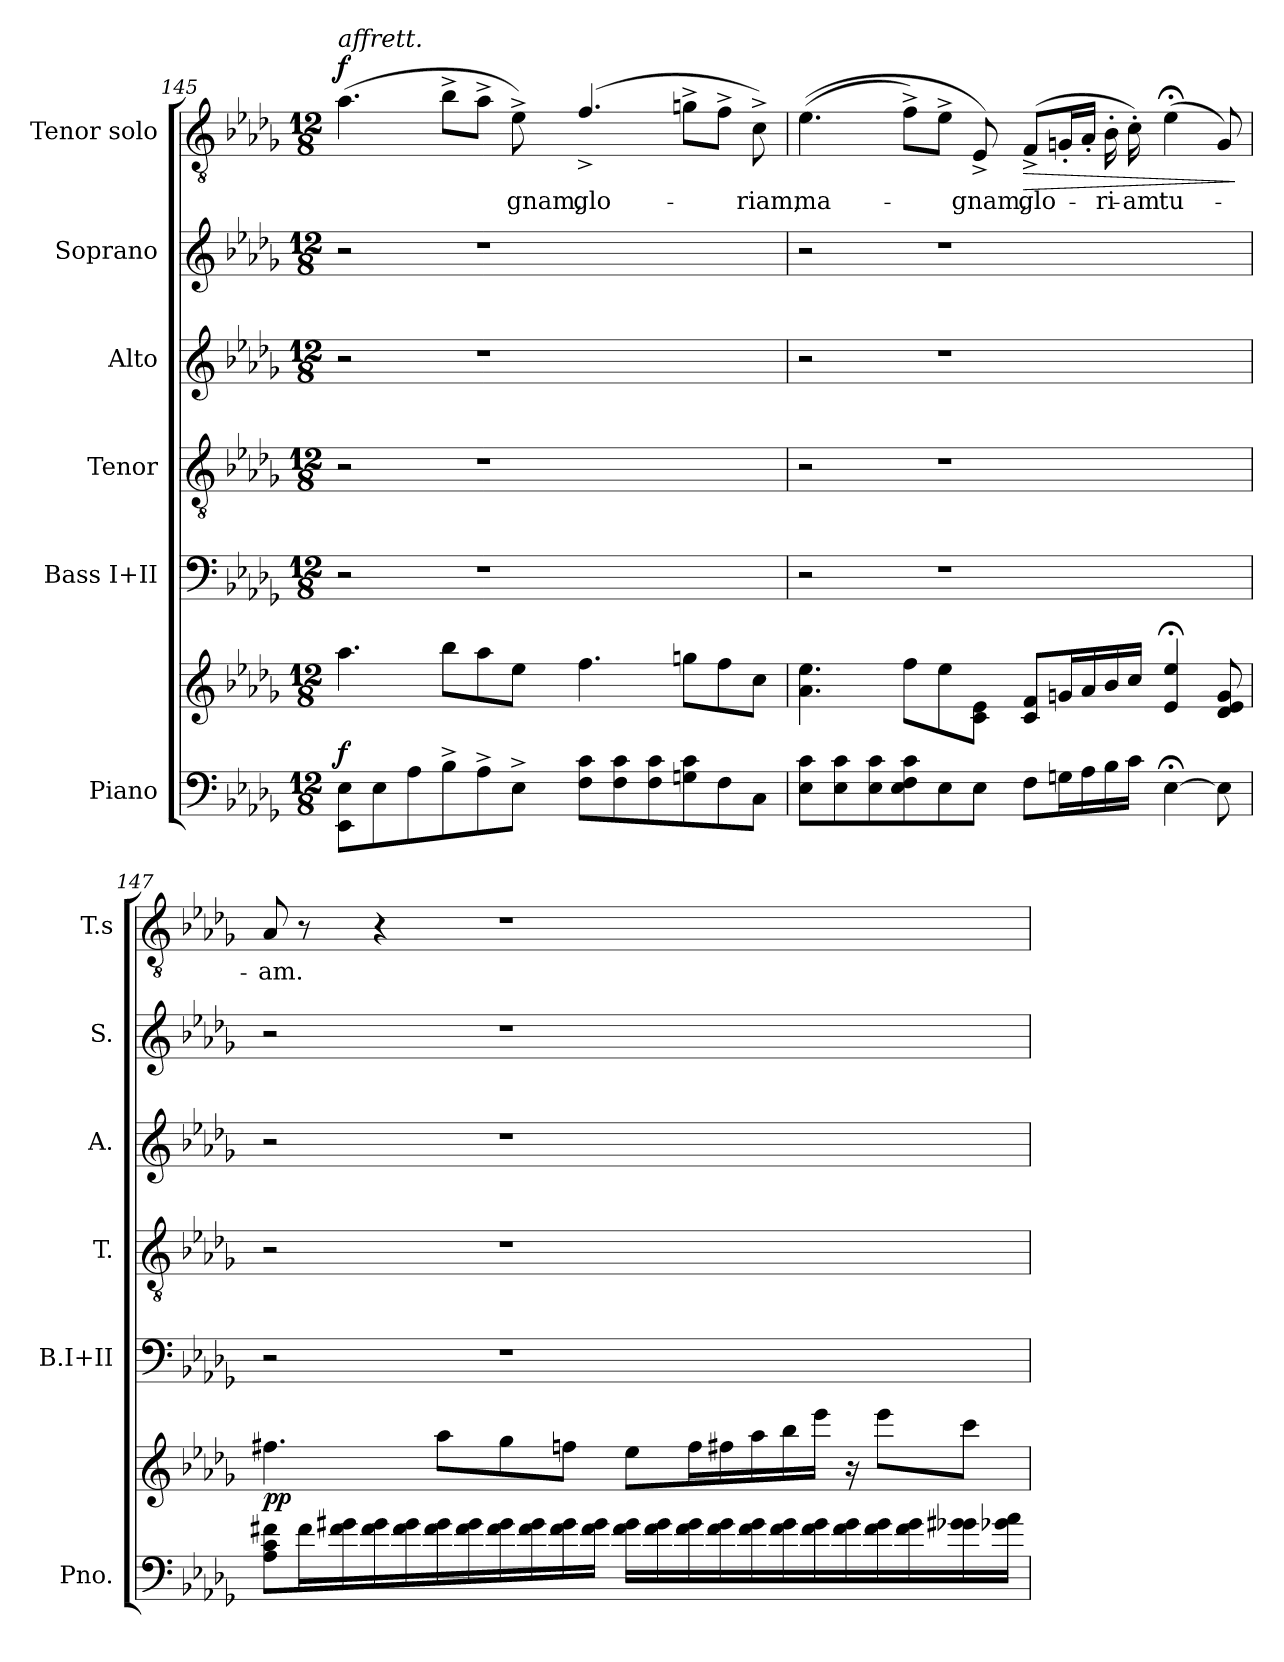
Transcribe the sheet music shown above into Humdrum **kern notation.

**kern	**kern	**dynam	**kern	**kern	**kern	**kern	**kern	**text	**dynam
*part6	*part6	*part6	*part5	*part4	*part3	*part2	*part1	*part1	*part1
*staff7	*staff6	*staff6/7	*staff5	*staff4	*staff3	*staff2	*staff1	*staff1	*staff1
*I"Piano	*	*	*I"Bass I+II	*I"Tenor	*I"Alto	*I"Soprano	*I"Tenor solo	*	*
*I'Pno.	*	*	*I'B.I+II	*I'T.	*I'A.	*I'S.	*I'T.s	*	*
*clefF4	*clefG2	*	*clefF4	*clefGv2	*clefG2	*clefG2	*clefGv2	*	*
*k[b-e-a-d-g-]	*k[b-e-a-d-g-]	*	*k[b-e-a-d-g-]	*k[b-e-a-d-g-]	*k[b-e-a-d-g-]	*k[b-e-a-d-g-]	*k[b-e-a-d-g-]	*	*
*M12/8	*M12/8	*	*M12/8	*M12/8	*M12/8	*M12/8	*M12/8	*	*
=145	=145	=145	=145	=145	=145	=145	=145	=145	=145
!	!	!	!	!	!	!	!LO:TX:a:i:t=affrett.	!	!
!	!	!LO:DY:a=2	!	!	!	!	!	!	!LO:DY:a
8EE-\ 8E-\L	4.aa-\	f	2r	2r	2r	2r	(4.a-\	.	f
8E-\	.	.	.	.	.	.	.	.	.
8A-\	.	.	.	.	.	.	.	.	.
8B-^\	8bb-\L	.	.	.	.	.	8b-^\L	.	.
8A-^\	8aa-\	.	1r	1r	1r	1r	8a-^\J	.	.
8E-^\J	8ee-\J	.	.	.	.	.	8e-^\)	-gnam,	.
8F\ 8c\L	4.ff\	.	.	.	.	.	(4.f^/	glo-	.
8F\ 8c\	.	.	.	.	.	.	.	.	.
8F\ 8c\	.	.	.	.	.	.	.	.	.
8Gn\ 8c\	8ggn\L	.	.	.	.	.	8gn^\L	.	.
8F\	8ff\	.	.	.	.	.	8f^\J	.	.
8C\J	8cc\J	.	.	.	.	.	8c^\)	-riam,	.
!!LO:PB:g=z
=146	=146	=146	=146	=146	=146	=146	=146	=146	=146
8E-\ 8c\L	4.a-\ 4.ee-\	.	2r	2r	2r	2r	((4.e-\	ma-	.
8E-\ 8c\	.	.	.	.	.	.	.	.	.
8E-\ 8c\	.	.	.	.	.	.	.	.	.
8E-\ 8F\ 8c\	8ff\L	.	.	.	.	.	8f^\L)	.	.
8E-\	8ee-\	.	1r	1r	1r	1r	8e-^\J	.	.
8E-\J	8c\ 8e-\J	.	.	.	.	.	8E-^/)	-gnam,	.
!	!	!	!	!	!	!	!	!	!LO:HP:b
8F\L	8c/ 8f/L	.	.	.	.	.	(8F^/L	glo-	>
16Gn\L	16gn/L	.	.	.	.	.	16Gn'/L	.	.
16A-\	16a-/	.	.	.	.	.	16A-'/JJ	.	.
16B-\	16b-/	.	.	.	.	.	16B-'\	-ri-	.
16c\JJ	16cc/JJ	.	.	.	.	.	16c'\)	-am	.
[4E-;<\	4e-/;< 4ee-/;<	.	.	.	.	.	(4e-;<\	tu-	.
8E-\]	8d-/ 8e-/ 8g/	.	.	.	.	.	8G/)	.	.
.	.	.	.	.	.	.	.	.	]
!!LO:LB:g=z
=147	=147	=147	=147	=147	=147	=147	=147	=147	=147
!	!	!LO:DY:a=2	!	!	!	!	!	!	!
8A-\ 8c\ 8f#X\L	4.ff#X\	pp	2r	2r	2r	2r	8A-/	-am.	.
16f#\L	.	.	.	.	.	.	8r	.	.
16f#\ 16g#X\	.	.	.	.	.	.	.	.	.
16f#\ 16g#\	.	.	.	.	.	.	4r	.	.
16f#\ 16g#\	.	.	.	.	.	.	.	.	.
16f#\ 16g#\	8aa-\L	.	.	.	.	.	.	.	.
16f#\ 16g#\	.	.	.	.	.	.	.	.	.
16f#\ 16g#\	8gg-\	.	1r	1r	1r	1r	1r	.	.
16f#\ 16g#\	.	.	.	.	.	.	.	.	.
16f#\ 16g#\	8ffn\J	.	.	.	.	.	.	.	.
16f#\ 16g#\JJ	.	.	.	.	.	.	.	.	.
16f#\ 16g#\LL	8ee-\L	.	.	.	.	.	.	.	.
16f#\ 16g#\	.	.	.	.	.	.	.	.	.
16f#\ 16g#\	16ff\L	.	.	.	.	.	.	.	.
16f#\ 16g#\	16ff#X\	.	.	.	.	.	.	.	.
16f#\ 16g#\	16aa-\	.	.	.	.	.	.	.	.
16f#\ 16g#\	16bb-\	.	.	.	.	.	.	.	.
16f#\ 16g#\	16eee-\JJ	.	.	.	.	.	.	.	.
16f#\ 16g#\	16r	.	.	.	.	.	.	.	.
16f#\ 16g#\	8eee-\L	.	.	.	.	.	.	.	.
16f#\ 16g#\	.	.	.	.	.	.	.	.	.
16g-X\ 16g#X\	8ccc\J	.	.	.	.	.	.	.	.
16g-X\ 16a-\JJ	.	.	.	.	.	.	.	.	.
=	=	=	=	=	=	=	=	=	=
*-	*-	*-	*-	*-	*-	*-	*-	*-	*-
